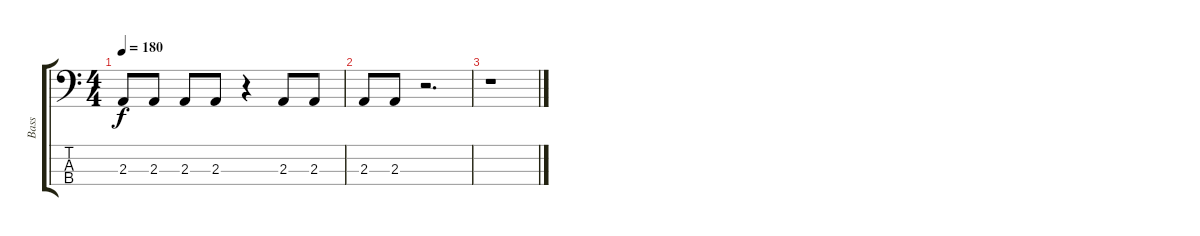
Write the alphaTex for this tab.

\track ("Bass" "Bass") {instrument electricbasspick}
\staff {score tabs}
\tuning (F2 C2 G1 C1) {hide}
\ts (4 4)
\tempo 180
\clef f4
\ks c
2.3.8{dy f} 2.3.8 2.3.8 2.3.8 r.4 2.3.8 2.3.8 |
2.3.8 2.3.8 r.2{d} |
r.1
